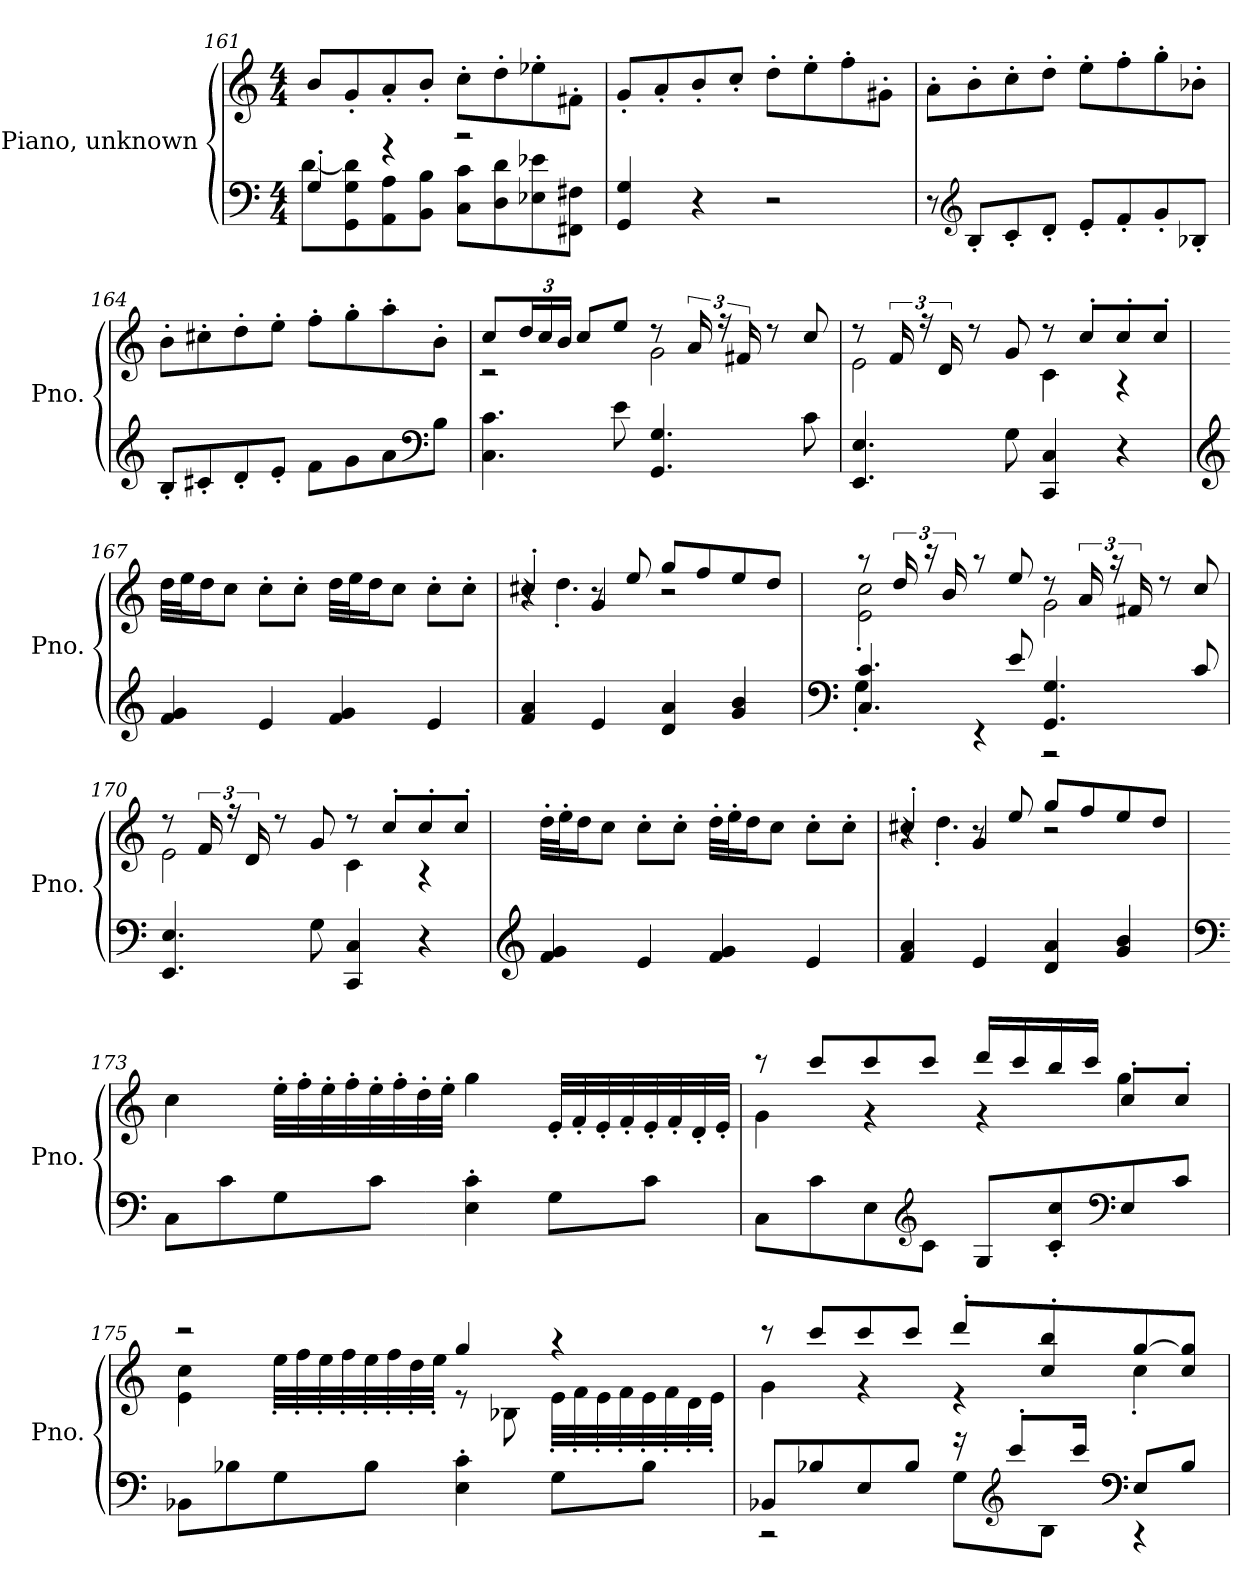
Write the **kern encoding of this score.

**kern	**kern
*part1	*part1
*staff2	*staff1
*I"Piano, unknown	*
*I'Pno.	*
*clefF4	*clefG2
*k[]	*k[]
*M4/4	*M4/4
=161	=161
*^	*
4G'/	[8d\L	8b/L
.	8GG\ 8G\ 8d\]	8g'/
4r	8AA\ 8A\	8a'/
.	8BB\ 8B\J	8b'/J
2r	8C\ 8c\L	8cc'\L
.	8D\ 8d\	8dd'\
.	8E-X\ 8e-X\	8ee-X'\
.	8FF#X\ 8F#X\J	8f#X'\J
*v	*v	*
=162	=162
4GG/ 4G/	8g'/L
.	8a'/
4r	8b'/
.	8cc'/J
2r	8dd'\L
.	8ee'\
.	8ff'\
.	8g#X'\J
!!LO:LB:g=z
=163	=163
8r	8a'\L
*clefG2	*
8B'/L	8b'\
8c'/	8cc'\
8d'/J	8dd'\J
8e'/L	8ee'\L
8f'/	8ff'\
8g'/	8gg'\
8B-X'/J	8b-X'\J
=164	=164
8B'/L	8b'\L
8c#X'/	8cc#X'\
8d'/	8dd'\
8e'/J	8ee'\J
8f\L	8ff'\L
8g\	8gg'\
8a\	8aa'\
*clefF4	*
8B\J	8b'\J
=165	=165
*	*^
4.C\ 4.c\	8cc/L	2r
*	*Xbrackettup	*
.	24dd/L	.
.	24cc/	.
.	24b/JJ	.
.	8cc/L	.
8e\	8ee/J	.
4.GG/ 4.G/	8r	2g\
*	*brackettup	*
.	24a/	.
.	24r	.
.	24f#X/	.
.	8r	.
8c\	8cc/	.
!!LO:LB:g=z	!!
=166	=166	=166
4.EE/ 4.E/	8r	2e\
.	24f/	.
.	24r	.
.	24d/	.
.	8r	.
8G\	8g/	.
4CC/ 4C/	8r	4c\
.	8cc'/L	.
4r	8cc'/	4r
.	8cc'/J	.
*	*v	*v
=167	=167
*clefG2	*
4f/ 4g/	32dd\LLL
.	32ee\J
.	16dd\J
.	8cc\J
4e/	8cc'\L
.	8cc'\J
4f/ 4g/	32dd\LLL
.	32ee\J
.	16dd\J
.	8cc\J
4e/	8cc'\L
.	8cc'\J
=168	=168
*	*^
*	*	*^
4f/ 4a/	4cc#X'/	8r	4r
.	.	4.dd'\	.
4e/	8r	.	4g/
.	8ee/	.	.
4d/ 4a/	8gg/L	2r	2r
.	8ff/	.	.
4g/ 4b/	8ee/	.	.
.	8dd/J	.	.
*	*v	*v	*v
!!LO:LB:g=z
=169	=169
*clefF4	*
*^	*^
4.C/ 4.c/	4G'\	8r	2e\' 2cc\'
.	.	24dd/	.
.	.	24r	.
.	.	24b/	.
.	4r	8r	.
8e/	.	8ee/	.
4.GG/ 4.G/	2r	8r	2g\
.	.	24a/	.
.	.	24r	.
.	.	24f#X/	.
.	.	8r	.
8c/	.	8cc/	.
*v	*v	*	*
=170	=170	=170
4.EE/ 4.E/	8r	2e\
.	24f/	.
.	24r	.
.	24d/	.
.	8r	.
8G\	8g/	.
4CC/ 4C/	8r	4c\
.	8cc'/L	.
4r	8cc'/	4r
.	8cc'/J	.
*	*v	*v
=171	=171
*clefG2	*
4f/ 4g/	32dd'\LLL
.	32ee'\J
.	16dd\J
.	8cc\J
4e/	8cc'\L
.	8cc'\J
4f/ 4g/	32dd'\LLL
.	32ee'\J
.	16dd\J
.	8cc\J
4e/	8cc'\L
.	8cc'\J
!!LO:LB:g=z
=172	=172
*	*^
*	*	*^
4f/ 4a/	4cc#X'/	8r	4r
.	.	4.dd'\	.
4e/	8r	.	4g/
.	8ee/	.	.
4d/ 4a/	8gg/L	2r	2r
.	8ff/	.	.
4g/ 4b/	8ee/	.	.
.	8dd/J	.	.
*	*v	*v	*v
=173	=173
*clefF4	*
8C\L	4cc\
8c\	.
8G\	32ee'\LLL
.	32ff'\
.	32ee'\
.	32ff'\
8c\J	32ee'\
.	32ff'\
.	32dd'\
.	32ee'\JJJ
4E\' 4c\'	4gg\
8G\L	32e'/LLL
.	32f'/
.	32e'/
.	32f'/
8c\J	32e'/
.	32f'/
.	32d'/
.	32e'/JJJ
=174	=174
*	*^
8C\L	8r	4g\
8c\	8ccc/L	.
8E\	8ccc/	4r
*clefG2	*	*
8c\J	8ccc/J	.
8G/L	16ddd/LL	4r
.	16ccc/	.
8c/' 8cc/'	16bb/	.
.	16ccc/JJ	.
*clefF4	*	*
8E/	8cc'/L	4gg\
8c/J	8cc'/J	.
!!LO:PB:g=z	!!
=175	=175	=175
8BB-X\L	2r	4e\ 4cc\
8B-X\	.	.
8G\	.	32ee'\LLL
.	.	32ff'\
.	.	32ee'\
.	.	32ff'\
8B-\J	.	32ee'\
.	.	32ff'\
.	.	32dd'\
.	.	32ee'\JJJ
4E\' 4c\'	4gg/	8r
.	.	8B-X\
8G\L	4r	32e'\LLL
.	.	32f'\
.	.	32e'\
.	.	32f'\
8B-\J	.	32e'\
.	.	32f'\
.	.	32d'\
.	.	32e'\JJJ
=176	=176	=176
*^	*	*
8BB-X/L	2r	8r	4g\
8B-X/	.	8ccc/L	.
8E/	.	8ccc/	4r
8B-/J	.	8ccc/J	.
16r	8G\L	8ddd'/L	4r
*clefG2	*	*	*
8ccc'/L	.	.	.
.	8B-\J	8cc/' 8bb/'	.
16ccc/Jk	.	.	.
*clefF4	*	*	*
8E/L	4r	[8gg/	4cc'\
8B-/J	.	8cc/ 8gg/]J	.
*v	*v	*	*
*	*v	*v
=	=
*-	*-
